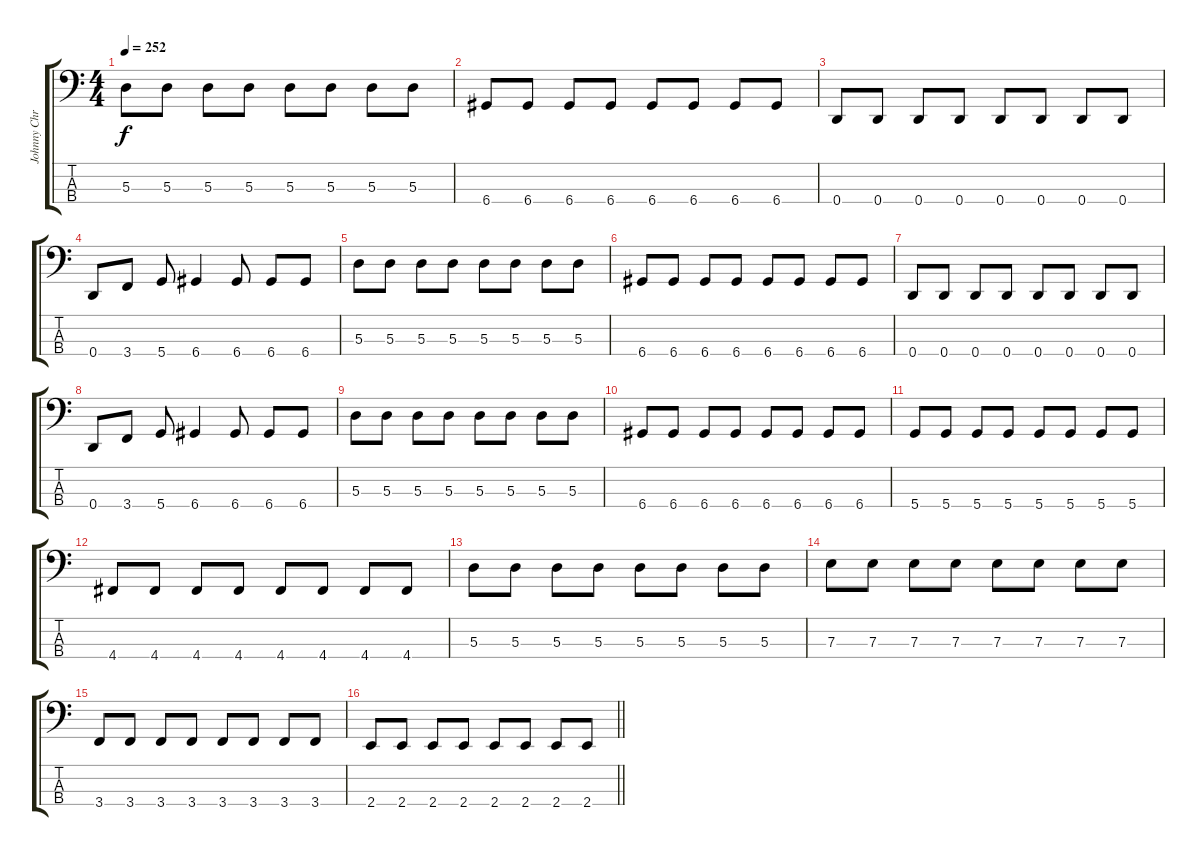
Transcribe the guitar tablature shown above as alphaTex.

\track ("Johnny Christ" "Johnny Chr") {instrument electricbasspick}
\staff {score tabs}
\tuning (G2 D2 A1 D1) {hide}
\ts (4 4)
\tempo 252
\clef f4
\ks c
5.3.8{dy f} 5.3.8 5.3.8 5.3.8 5.3.8 5.3.8 5.3.8 5.3.8 |
6.4.8 6.4.8 6.4.8 6.4.8 6.4.8 6.4.8 6.4.8 6.4.8 |
0.4.8 0.4.8 0.4.8 0.4.8 0.4.8 0.4.8 0.4.8 0.4.8 |
0.4.8 3.4.8 5.4.8 6.4.4 6.4.8 6.4.8 6.4.8 |
5.3.8 5.3.8 5.3.8 5.3.8 5.3.8 5.3.8 5.3.8 5.3.8 |
6.4.8 6.4.8 6.4.8 6.4.8 6.4.8 6.4.8 6.4.8 6.4.8 |
0.4.8 0.4.8 0.4.8 0.4.8 0.4.8 0.4.8 0.4.8 0.4.8 |
0.4.8 3.4.8 5.4.8 6.4.4 6.4.8 6.4.8 6.4.8 |
5.3.8 5.3.8 5.3.8 5.3.8 5.3.8 5.3.8 5.3.8 5.3.8 |
6.4.8 6.4.8 6.4.8 6.4.8 6.4.8 6.4.8 6.4.8 6.4.8 |
5.4.8 5.4.8 5.4.8 5.4.8 5.4.8 5.4.8 5.4.8 5.4.8 |
4.4.8 4.4.8 4.4.8 4.4.8 4.4.8 4.4.8 4.4.8 4.4.8 |
5.3.8 5.3.8 5.3.8 5.3.8 5.3.8 5.3.8 5.3.8 5.3.8 |
7.3.8 7.3.8 7.3.8 7.3.8 7.3.8 7.3.8 7.3.8 7.3.8 |
3.4.8 3.4.8 3.4.8 3.4.8 3.4.8 3.4.8 3.4.8 3.4.8 |
\barLineRight lightlight
2.4.8 2.4.8 2.4.8 2.4.8 2.4.8 2.4.8 2.4.8 2.4.8
